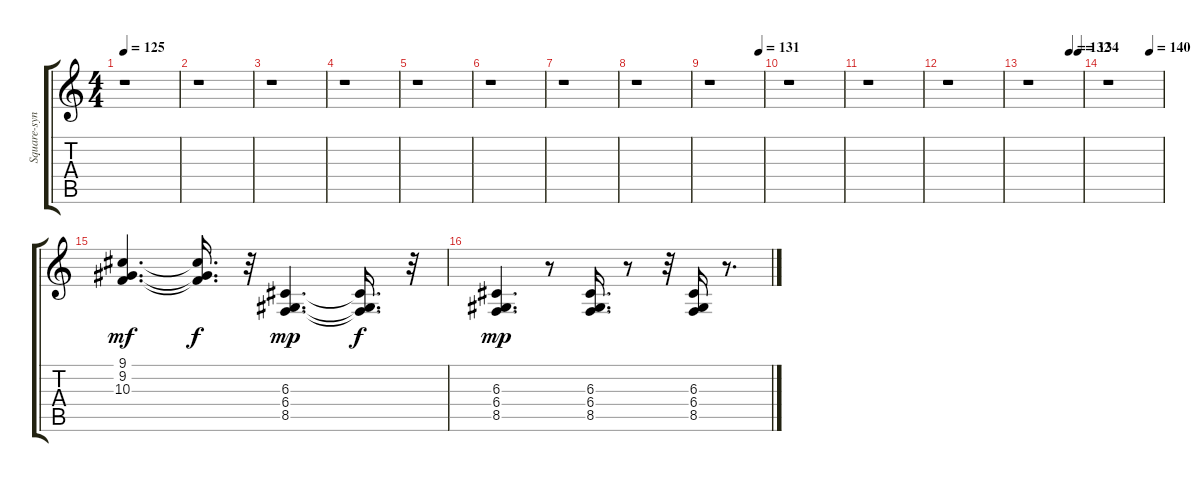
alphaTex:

\track ("Square-synth    " "Square-syn") {instrument lead1square}
\staff {score tabs}
\tuning (E4 B3 G3 D3 A2 E2) {hide}
\ts (4 4)
\tempo 125
\clef g2
\ks c
r.1{dy f} |
r.1 |
r.1 |
r.1 |
r.1 |
r.1 |
r.1 |
r.1 |
\tempo (131 0.921875)
r.1 |
r.1 |
r.1 |
r.1 |
\tempo (132 0.765625)
\tempo (134 0.921875)
r.1 |
\tempo (140 0.765625)
r.1 |
(9.1 9.2 10.3).4{d dy mf volume 12 balance 8} (9.1{t} 9.2{t} 10.3{t}).16{d dy f} r.32 (6.3 6.4 8.5).4{d dy mp} (6.3{t} 6.4{t} 8.5{t}).16{d dy f} r.32 |
(6.3 6.4 8.5).4{d dy mp} r.8 (6.3 6.4 8.5).16{d} r.8 r.32 (6.3 6.4 8.5).16 r.8{d}
